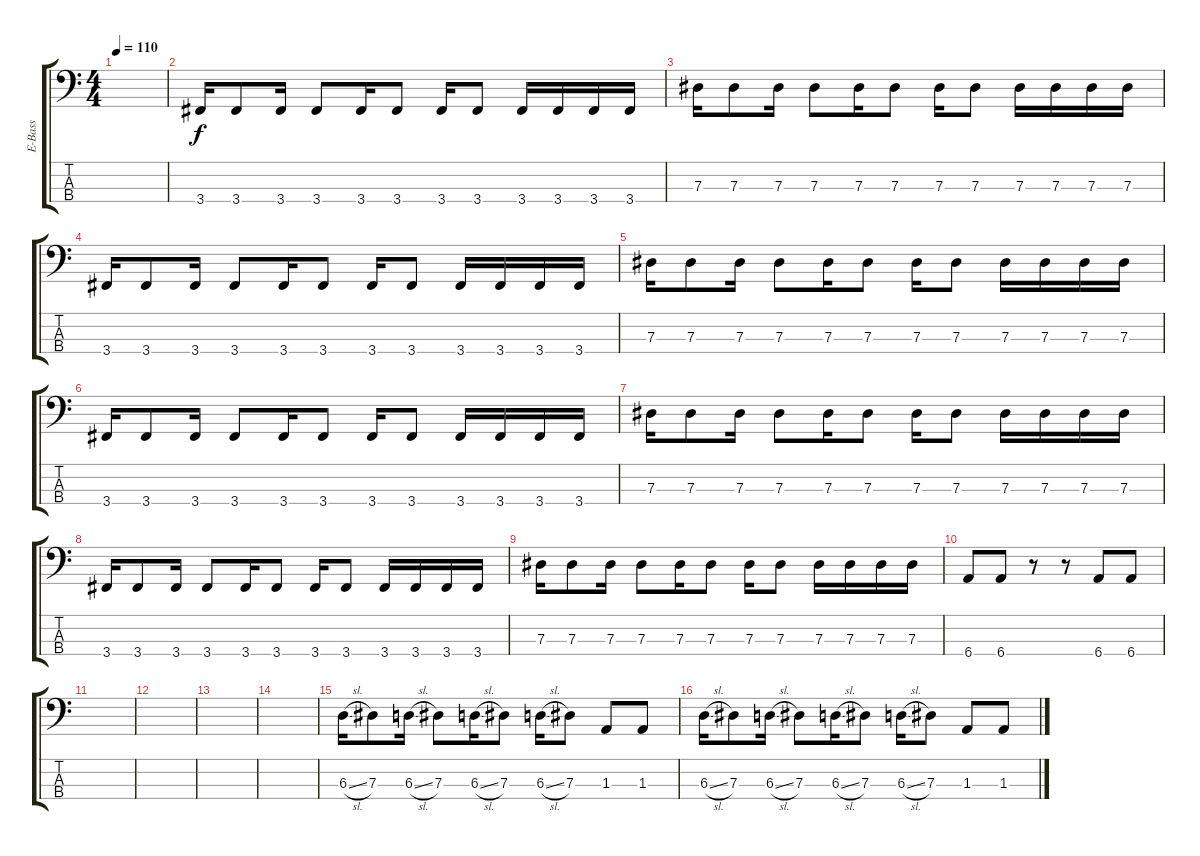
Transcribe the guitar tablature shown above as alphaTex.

\track ("E-Bass" "E-Bass") {instrument electricbassfinger}
\staff {score tabs}
\tuning (Gb2 Db2 Ab1 Eb1) {hide}
\ts (4 4)
\tempo 110
\clef f4
\ks c
|
3.4.16 3.4.8 3.4.16 3.4.8 3.4.16 3.4.8 3.4.16 3.4.8 3.4.16 3.4.16 3.4.16 3.4.16 |
7.3.16 7.3.8 7.3.16 7.3.8 7.3.16 7.3.8 7.3.16 7.3.8 7.3.16 7.3.16 7.3.16 7.3.16 |
3.4.16 3.4.8 3.4.16 3.4.8 3.4.16 3.4.8 3.4.16 3.4.8 3.4.16 3.4.16 3.4.16 3.4.16 |
7.3.16 7.3.8 7.3.16 7.3.8 7.3.16 7.3.8 7.3.16 7.3.8 7.3.16 7.3.16 7.3.16 7.3.16 |
3.4.16 3.4.8 3.4.16 3.4.8 3.4.16 3.4.8 3.4.16 3.4.8 3.4.16 3.4.16 3.4.16 3.4.16 |
7.3.16 7.3.8 7.3.16 7.3.8 7.3.16 7.3.8 7.3.16 7.3.8 7.3.16 7.3.16 7.3.16 7.3.16 |
3.4.16 3.4.8 3.4.16 3.4.8 3.4.16 3.4.8 3.4.16 3.4.8 3.4.16 3.4.16 3.4.16 3.4.16 |
7.3.16 7.3.8 7.3.16 7.3.8 7.3.16 7.3.8 7.3.16 7.3.8 7.3.16 7.3.16 7.3.16 7.3.16 |
6.4.8 6.4.8 r.8 r.8 6.4.8 6.4.8 |
|
|
|
|
6.3{sl}.16 7.3.8 6.3{sl}.16 7.3.8 6.3{sl}.16 7.3.8 6.3{sl}.16 7.3.8 1.3.8 1.3.8 |
6.3{sl}.16 7.3.8 6.3{sl}.16 7.3.8 6.3{sl}.16 7.3.8 6.3{sl}.16 7.3.8 1.3.8 1.3.8
